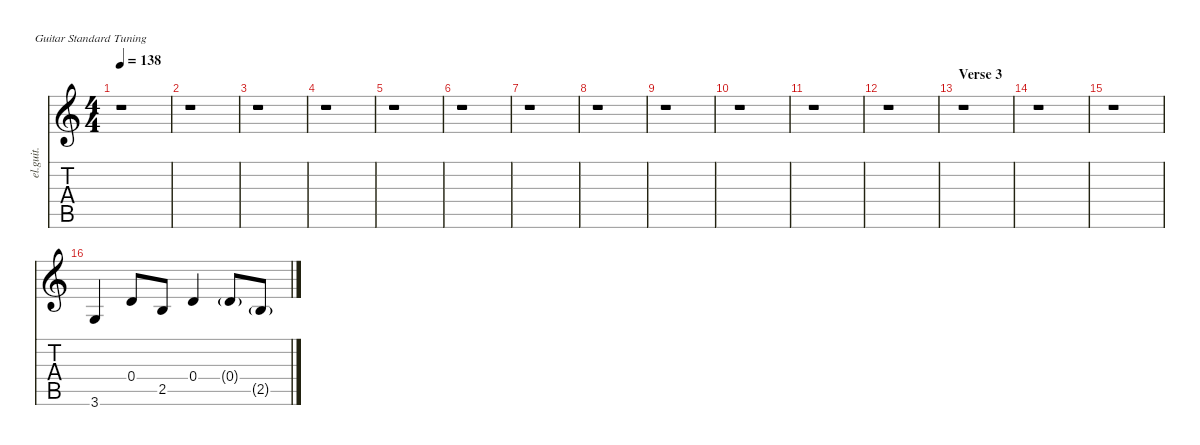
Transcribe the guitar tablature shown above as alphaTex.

\defaultSystemsLayout 4
\hideDynamics
\bracketExtendMode nobrackets
\otherSystemsTrackNameOrientation horizontal
\track ("Lead Guitar 2 (Joe Walsh)" "el.guit.") {instrument electricguitarclean}
\staff {score tabs}
\tuning (E4 B3 G3 D3 A2 E2)
\ts (4 4)
\tempo 138
\clef g2
\ks c
r.1{dy f} |
r.1 |
r.1 |
r.1 |
r.1 |
r.1 |
r.1 |
r.1 |
r.1 |
r.1 |
r.1 |
r.1 |
\section ("" "Verse 3")
r.1 |
r.1 |
r.1 |
3.6.4 0.4.8 2.5.8 0.4.4 0.4{g}.8{dy mf} 2.5{g}.8
